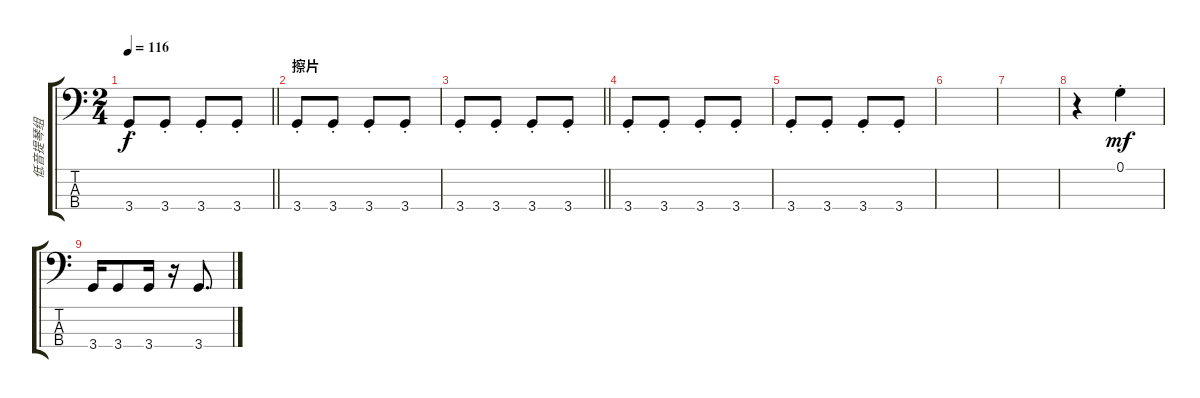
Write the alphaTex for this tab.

\track ("低音提琴组" "低音提琴组") {instrument contrabass}
\staff {score tabs}
\tuning (G2 D2 A1 E1) {hide}
\ts (2 4)
\tempo 116
\clef f4
\barLineRight lightlight
\ks c
3.4{st}.8{dy f} 3.4{st}.8 3.4{st}.8 3.4{st}.8 |
\section ("" "擦片")
3.4{st}.8 3.4{st}.8 3.4{st}.8 3.4{st}.8 |
\barLineRight lightlight
3.4{st}.8 3.4{st}.8 3.4{st}.8 3.4{st}.8 |
3.4{st}.8 3.4{st}.8 3.4{st}.8 3.4{st}.8 |
3.4{st}.8 3.4{st}.8 3.4{st}.8 3.4{st}.8 |
|
|
r.4 0.1{st}.4{dy mf} |
3.4.16 3.4.8 3.4.16 r.16 3.4.8{d}
